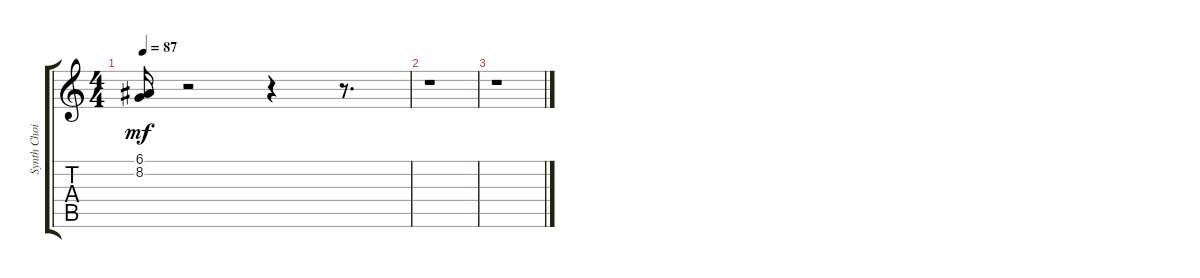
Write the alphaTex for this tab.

\track ("Synth Choir" "Synth Choi") {instrument synthvoice}
\staff {score tabs}
\tuning (E4 B3 G3 D3 A2 E2) {hide}
\ts (4 4)
\tempo 87
\clef g2
\ks aminor
(6.1 8.2).16{dy mf} r.2 r.4 r.8{d} |
r.1 |
r.1
